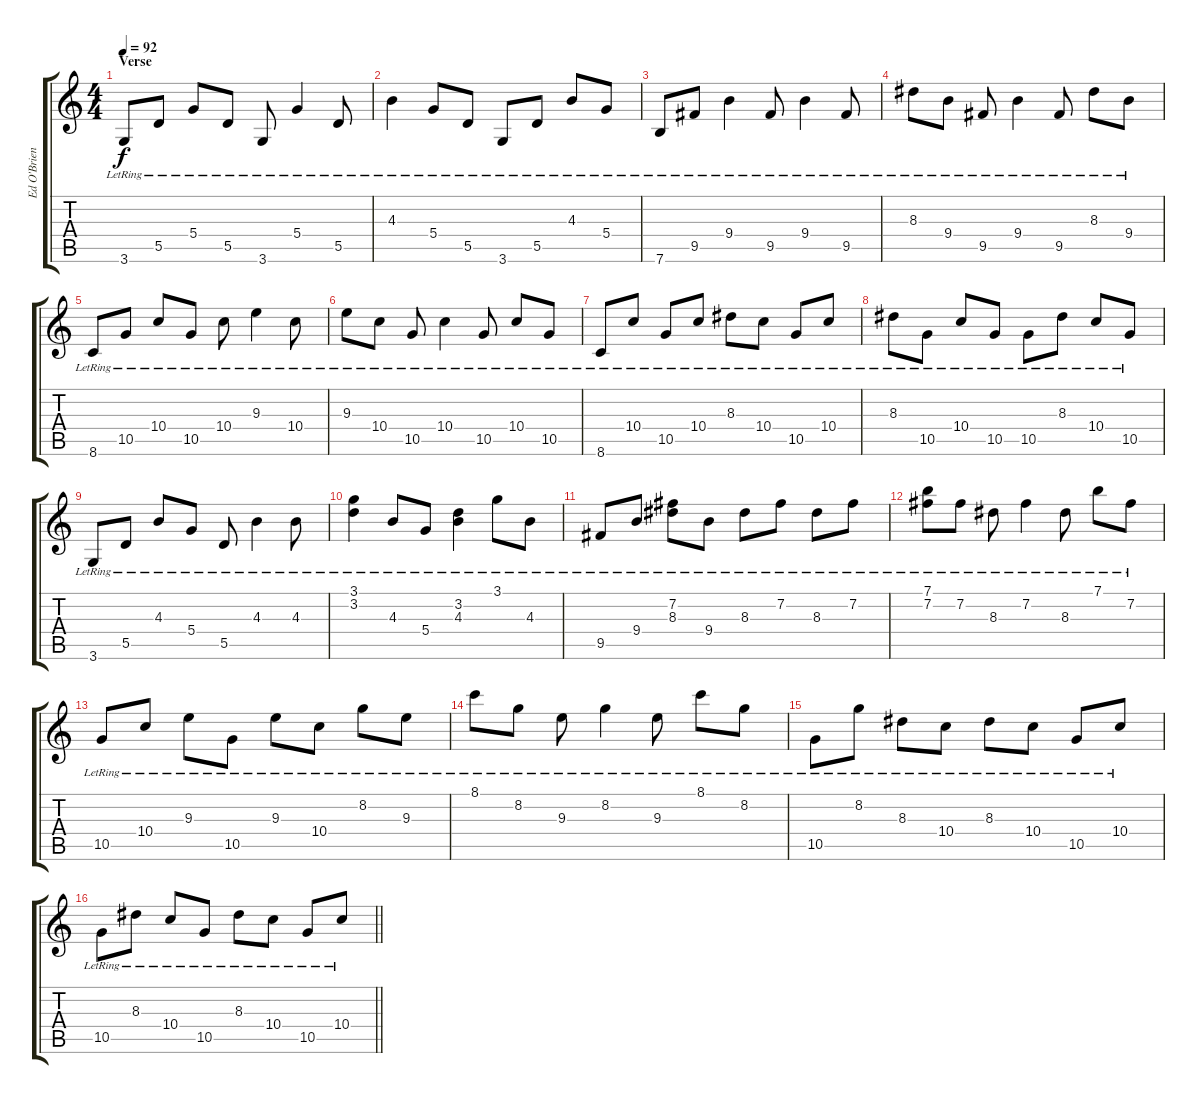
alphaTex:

\track ("Ed O'Brien-Rhithm Guitar" "Ed O'Brien") {instrument electricguitarclean}
\staff {score tabs}
\tuning (E4 B3 G3 D3 A2 E2) {hide}
\ts (4 4)
\section ("" "Verse")
\tempo 92
\clef g2
\ks c
3.6{lr}.8{dy f} 5.5{lr}.8 5.4{lr}.8 5.5{lr}.8 3.6{lr}.8 5.4{lr}.4 5.5{lr}.8 |
4.3{lr}.4 5.4{lr}.8 5.5{lr}.8 3.6{lr}.8 5.5{lr}.8 4.3{lr}.8 5.4{lr}.8 |
7.6{lr}.8 9.5{lr}.8 9.4{lr}.4 9.5{lr}.8 9.4{lr}.4 9.5{lr}.8 |
8.3{lr}.8 9.4{lr}.8 9.5{lr}.8 9.4{lr}.4 9.5{lr}.8 8.3{lr}.8 9.4{lr}.8 |
8.6{lr}.8 10.5{lr}.8 10.4{lr}.8 10.5{lr}.8 10.4{lr}.8 9.3{lr}.4 10.4{lr}.8 |
9.3{lr}.8 10.4{lr}.8 10.5{lr}.8 10.4{lr}.4 10.5{lr}.8 10.4{lr}.8 10.5{lr}.8 |
8.6{lr}.8 10.4{lr}.8 10.5{lr}.8 10.4{lr}.8 8.3{lr}.8 10.4{lr}.8 10.5{lr}.8 10.4{lr}.8 |
8.3{lr}.8 10.5{lr}.8 10.4{lr}.8 10.5{lr}.8 10.5{lr}.8 8.3{lr}.8 10.4{lr}.8 10.5{lr}.8 |
3.6{lr}.8 5.5{lr}.8 4.3{lr}.8 5.4{lr}.8 5.5{lr}.8 4.3{lr}.4 4.3{lr}.8 |
(3.1{lr} 3.2{lr}).4 4.3{lr}.8 5.4{lr}.8 (3.2{lr} 4.3{lr}).4 3.1{lr}.8 4.3{lr}.8 |
9.5{lr}.8 9.4{lr}.8 (7.2{lr} 8.3{lr}).8 9.4{lr}.8 8.3{lr}.8 7.2{lr}.8 8.3{lr}.8 7.2{lr}.8 |
(7.1{lr} 7.2{lr}).8 7.2{lr}.8 8.3{lr}.8 7.2{lr}.4 8.3{lr}.8 7.1{lr}.8 7.2{lr}.8 |
10.5{lr}.8 10.4{lr}.8 9.3{lr}.8 10.5{lr}.8 9.3{lr}.8 10.4{lr}.8 8.2{lr}.8 9.3{lr}.8 |
8.1{lr}.8 8.2{lr}.8 9.3{lr}.8 8.2{lr}.4 9.3{lr}.8 8.1{lr}.8 8.2{lr}.8 |
10.5{lr}.8 8.2{lr}.8 8.3{lr}.8 10.4{lr}.8 8.3{lr}.8 10.4{lr}.8 10.5{lr}.8 10.4{lr}.8 |
\barLineRight lightlight
10.5{lr}.8 8.3{lr}.8 10.4{lr}.8 10.5{lr}.8 8.3{lr}.8 10.4{lr}.8 10.5{lr}.8 10.4{lr}.8
